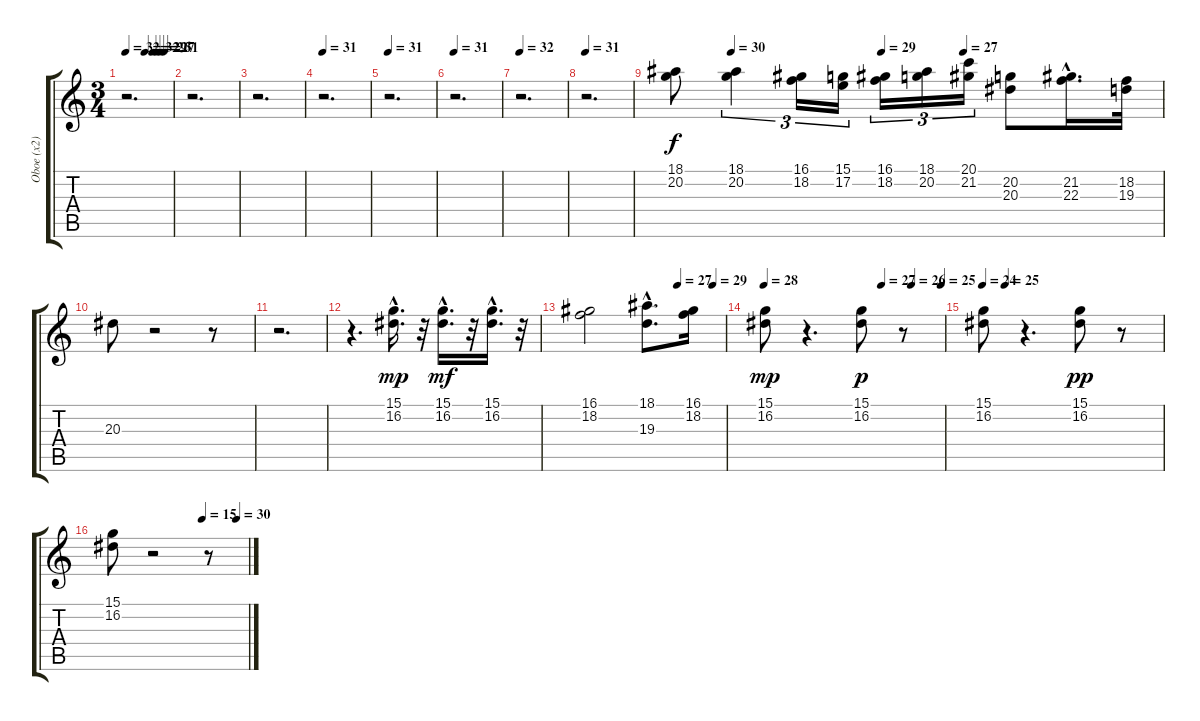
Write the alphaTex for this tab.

\track ("Oboe (x2)" "Oboe (x2)") {instrument oboe}
\staff {score tabs}
\tuning (E4 B3 G3 D3 A2 E2) {hide}
\ts (3 4)
\tempo 32
\tempo (32 0.4166666666666667)
\tempo (29 0.5833333333333334)
\tempo (26 0.6666666666666666)
\tempo (27 0.75)
\tempo (31 0.8333333333333334)
\clef g2
\ks c
r.2{d dy f} |
r.2{d} |
r.2{d} |
\tempo 31
r.2{d} |
\tempo 31
r.2{d} |
\tempo 31
r.2{d} |
\tempo 32
r.2{d} |
\tempo 31
r.2{d} |
\tempo (30 0.125)
\tempo (29 0.4305555555555556)
\tempo (27 0.5972222222222222)
(18.1 20.2).8 (18.1 20.2).4{tu (3 2)} (16.1 18.2).16{tu (3 2)} (15.1 17.2).16{tu (3 2)} (16.1 18.2).16{tu (3 2)} (18.1 20.2).16{tu (3 2)} (20.1 21.2).16{tu (3 2)} (20.2 20.3).8 (21.2{hac} 22.3{hac}).16{d} (18.2 19.3).32 |
20.3.8 r.2 r.8 |
r.2{d} |
r.4{d} (15.1{hac} 16.2{hac}).16{d dy mp} r.32 (15.1{hac} 16.2{hac}).16{d dy mf} r.32 (15.1{hac} 16.2{hac}).16{d} r.32 |
\tempo (27 0.6666666666666666)
\tempo (29 0.9166666666666666)
(16.1 18.2).2 (18.1{hac} 19.3{hac}).8{d} (16.1 18.2).16 |
\tempo 28
\tempo (27 0.6527777777777778)
\tempo (26 0.8194444444444444)
\tempo (25 0.9861111111111112)
(15.1 16.2).8{dy mp} r.4{d} (15.1 16.2).8{dy p} r.8 |
\tempo 24
\tempo (25 0.125)
(15.1 16.2).8 r.4{d} (15.1 16.2).8{dy pp} r.8 |
\tempo (15 0.6666666666666666)
\tempo (30 0.9166666666666666)
(15.1 16.2).8 r.2 r.8
